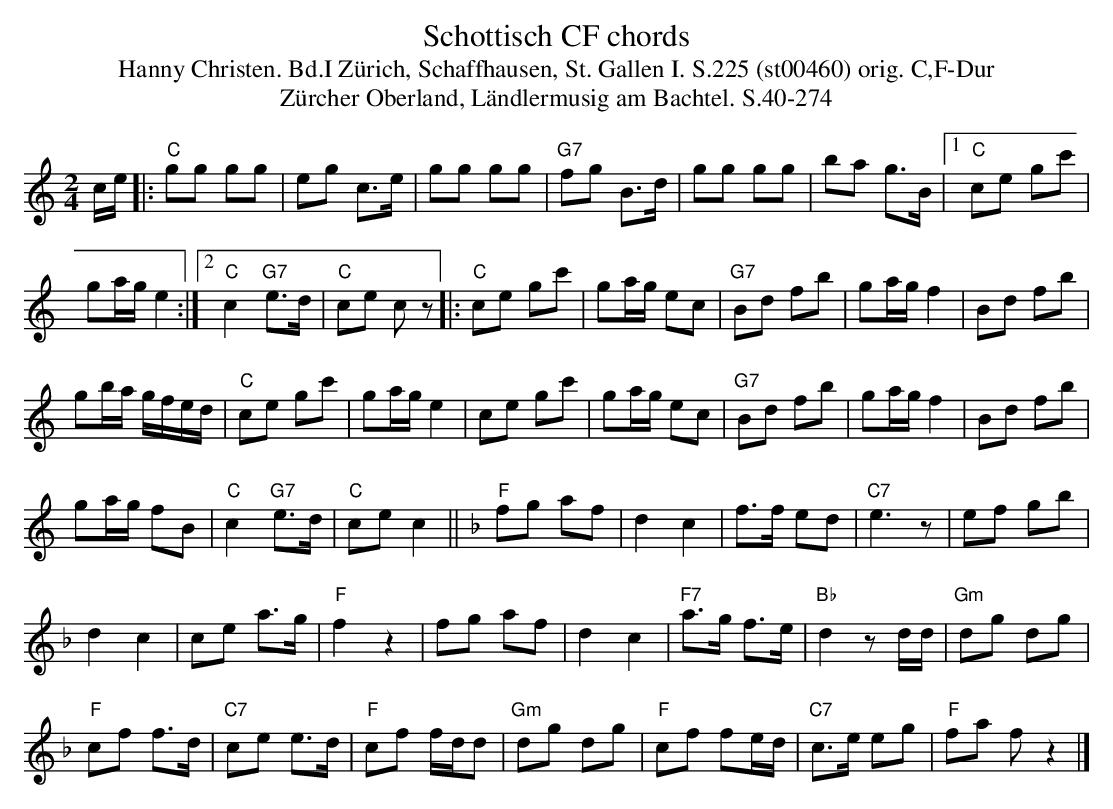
X:1
T: Schottisch CF chords
T:Hanny Christen. Bd.I Zürich, Schaffhausen, St. Gallen I. S.225 (st00460) orig. C,F-Dur
T: Z\"urcher Oberland, L\"andlermusig am Bachtel. S.40-274
M:2/4
L:1/8
K:C %%MIDI gchordon
c/e/ |: "C"gg gg | eg c>e | gg gg | "G7"fg B>d | gg gg | ba  g>B |1 "C"ce gc' |
ga/g/ e2 :|2 "C"c2"G7"e>d | "C"ce cz |: "C"ce gc' | ga/g/ ec | "G7"Bd fb | ga/g/f2 | Bd fb |
gb/a/ g/f/e/d/ | "C"ce gc' | ga/g/e2 | ce gc' | ga/g/ ec | "G7"Bd fb | ga/g/f2 | Bd fb |
ga/g/ fB | "C"c2"G7"e>d | "C"ce c2 || [K:F] "F"fg af | d2c2 | f>f ed | "C7"e3z | ef gb |
d2c2 | ce a>g | "F"f2z2 | fg af | d2c2 | "F7"a>g f>e | "Bb"d2zd/d/ | "Gm"dg dg |
"F"cf f>d | "C7"ce e>d | "F"cf f/d/d | "Gm"dg dg | "F"cf fe/d/ | "C7"c>e eg | "F"fa fz2 |]
